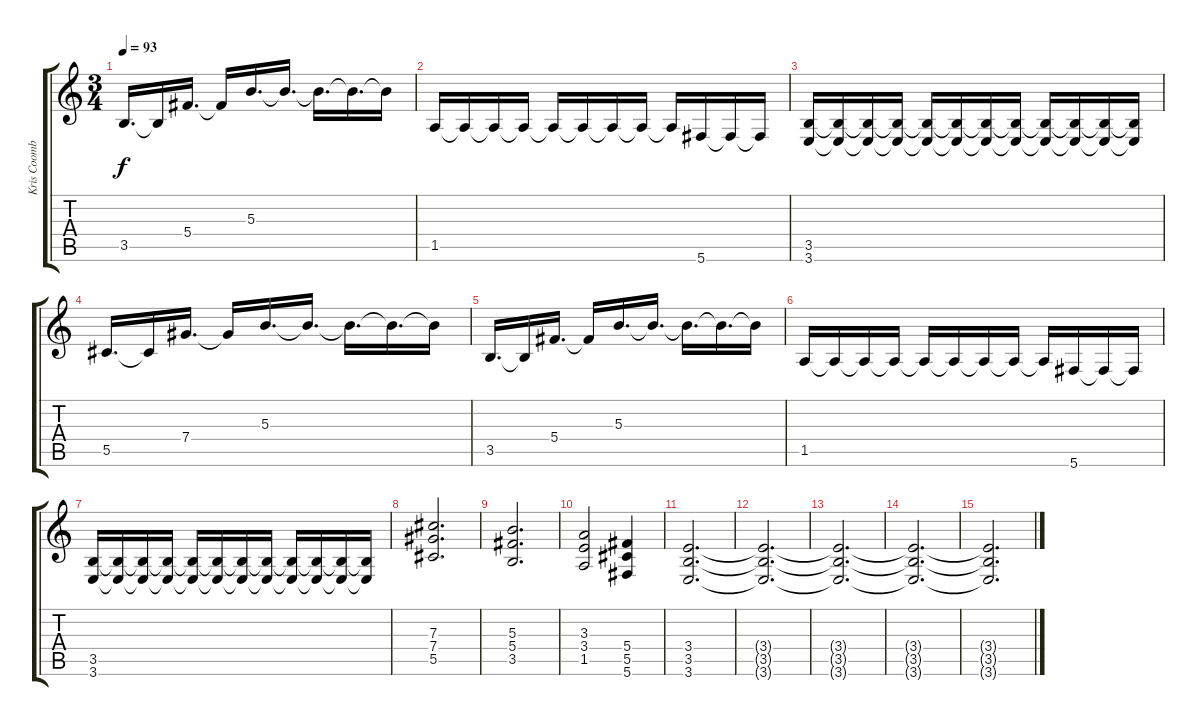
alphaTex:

\track ("Kris Coombs" "Kris Coomb") {instrument distortionguitar}
\staff {score tabs}
\tuning (Eb4 Bb3 Gb3 Db3 Ab2 Db2) {hide}
\ts (3 4)
\tempo 93
\clef g2
\ks c
3.5.16{d dy f} 3.5{t}.16 5.4.16{d} 5.4{t}.16 5.3.16{d} 5.3{t}.16{d} 5.3{t}.16{d} 5.3{t}.16{d} 5.3{t}.16 |
1.5.16 1.5{t}.16 1.5{t}.16 1.5{t}.16 1.5{t}.16 1.5{t}.16 1.5{t}.16 1.5{t}.16 1.5{t}.16 5.6.16 5.6{t}.16 5.6{t}.16 |
(3.5 3.6).16 (3.5{t} 3.6{t}).16 (3.5{t} 3.6{t}).16 (3.5{t} 3.6{t}).16 (3.5{t} 3.6{t}).16 (3.5{t} 3.6{t}).16 (3.5{t} 3.6{t}).16 (3.5{t} 3.6{t}).16 (3.5{t} 3.6{t}).16 (3.5{t} 3.6{t}).16 (3.5{t} 3.6{t}).16 (3.5{t} 3.6{t}).16 |
5.5.16{d} 5.5{t}.16 7.4.16{d} 7.4{t}.16 5.3.16{d} 5.3{t}.16{d} 5.3{t}.16{d} 5.3{t}.16{d} 5.3{t}.16 |
3.5.16{d} 3.5{t}.16 5.4.16{d} 5.4{t}.16 5.3.16{d} 5.3{t}.16{d} 5.3{t}.16{d} 5.3{t}.16{d} 5.3{t}.16 |
1.5.16 1.5{t}.16 1.5{t}.16 1.5{t}.16 1.5{t}.16 1.5{t}.16 1.5{t}.16 1.5{t}.16 1.5{t}.16 5.6.16 5.6{t}.16 5.6{t}.16 |
(3.5 3.6).16 (3.5{t} 3.6{t}).16 (3.5{t} 3.6{t}).16 (3.5{t} 3.6{t}).16 (3.5{t} 3.6{t}).16 (3.5{t} 3.6{t}).16 (3.5{t} 3.6{t}).16 (3.5{t} 3.6{t}).16 (3.5{t} 3.6{t}).16 (3.5{t} 3.6{t}).16 (3.5{t} 3.6{t}).16 (3.5{t} 3.6{t}).16 |
(7.3 7.4 5.5).2{d} |
(5.3 5.4 3.5).2{d} |
(3.3 3.4 1.5).2 (5.4 5.5 5.6).4 |
(3.4 3.5 3.6).2{d} |
(3.4{t} 3.5{t} 3.6{t}).2{d} |
(3.4{t} 3.5{t} 3.6{t}).2{d} |
(3.4{t} 3.5{t} 3.6{t}).2{d} |
(3.4{t} 3.5{t} 3.6{t}).2{d}
